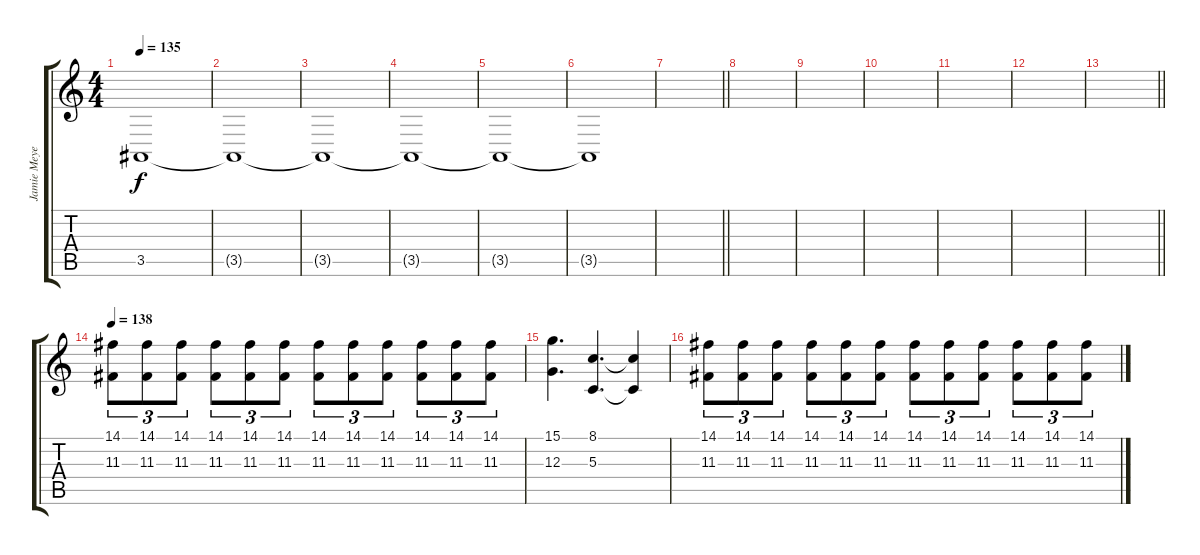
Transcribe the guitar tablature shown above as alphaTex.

\track ("Jamie Meyer" "Jamie Meye") {instrument stringensemble1}
\staff {score tabs}
\tuning (E4 C4 G3 C3 G2 C2) {hide}
\ts (4 4)
\tempo 135
\clef g2
\ks c
3.5{t}.1{dy f} |
3.5{t}.1 |
3.5{t}.1 |
3.5{t}.1 |
3.5{t}.1 |
3.5{t}.1 |
\barLineRight lightlight
|
|
|
|
|
|
\barLineRight lightlight
|
\tempo 138
(14.1 11.3).8{tu (3 2)} (14.1 11.3).8{tu (3 2)} (14.1 11.3).8{tu (3 2)} (14.1 11.3).8{tu (3 2)} (14.1 11.3).8{tu (3 2)} (14.1 11.3).8{tu (3 2)} (14.1 11.3).8{tu (3 2)} (14.1 11.3).8{tu (3 2)} (14.1 11.3).8{tu (3 2)} (14.1 11.3).8{tu (3 2)} (14.1 11.3).8{tu (3 2)} (14.1 11.3).8{tu (3 2)} |
(15.1 12.3).4{d} (8.1 5.3).4{d} (8.1{t} 5.3{t}).4 |
(14.1 11.3).8{tu (3 2)} (14.1 11.3).8{tu (3 2)} (14.1 11.3).8{tu (3 2)} (14.1 11.3).8{tu (3 2)} (14.1 11.3).8{tu (3 2)} (14.1 11.3).8{tu (3 2)} (14.1 11.3).8{tu (3 2)} (14.1 11.3).8{tu (3 2)} (14.1 11.3).8{tu (3 2)} (14.1 11.3).8{tu (3 2)} (14.1 11.3).8{tu (3 2)} (14.1 11.3).8{tu (3 2)}
